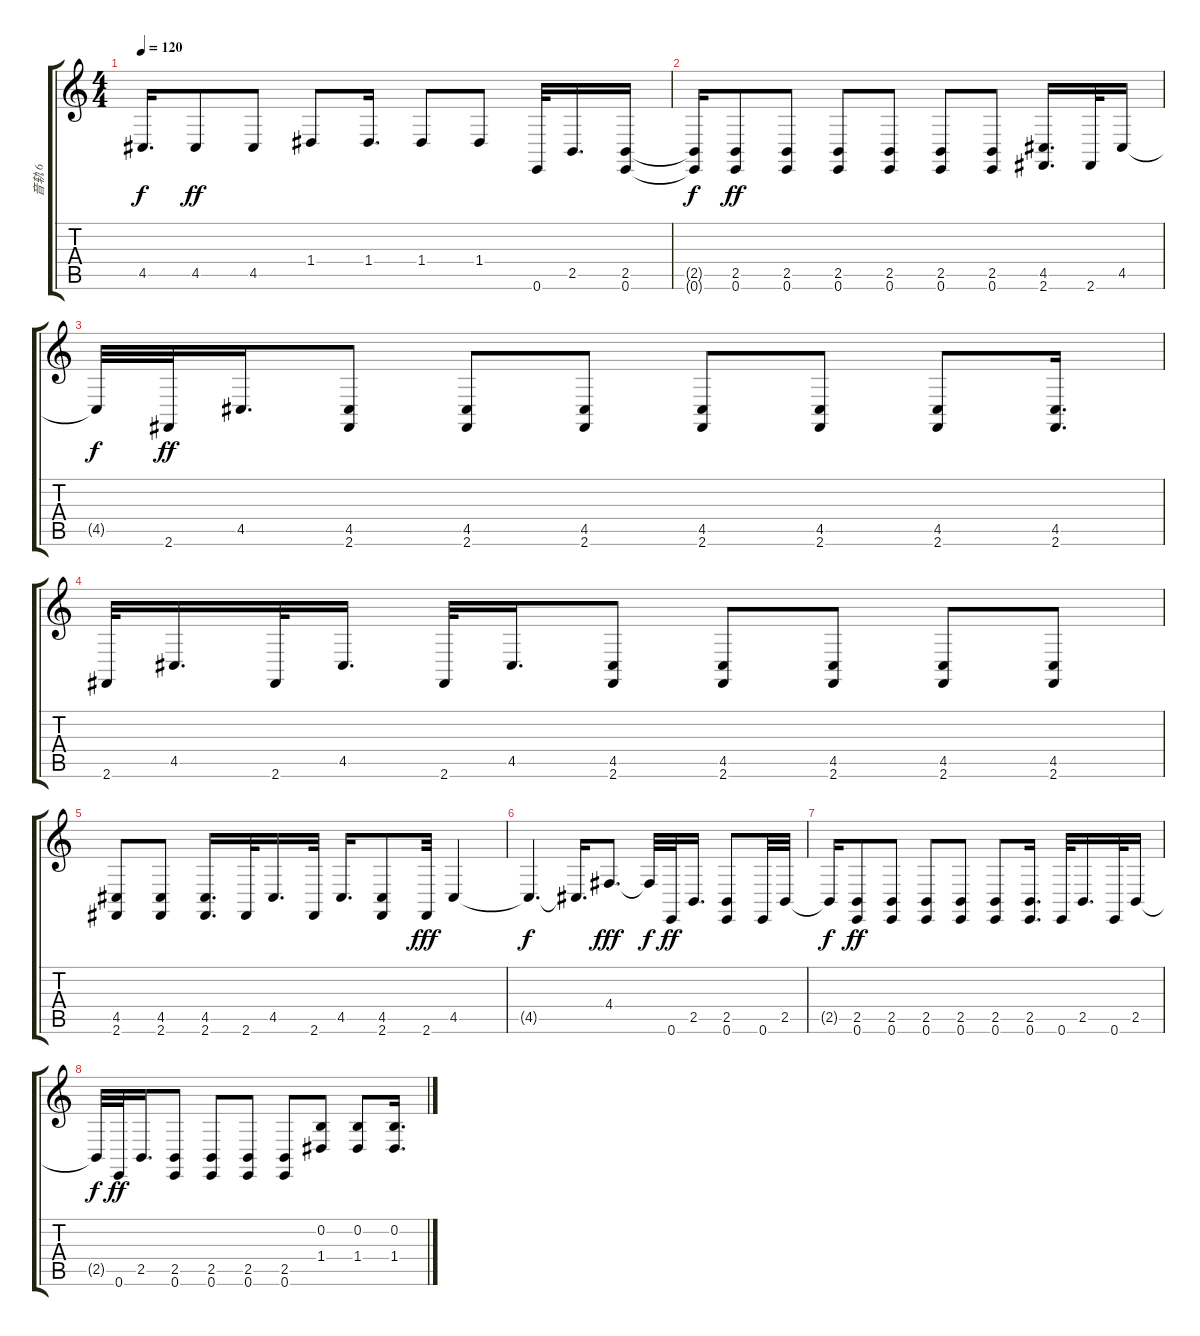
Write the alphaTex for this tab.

\track ("音轨 6" "音轨 6") {instrument fx5brightness}
\staff {score tabs}
\tuning (E4 B3 G3 D3 A2 E2) {hide}
\ts (4 4)
\tempo 120
\clef g2
\ks c
4.5{t}.16{d dy f} 4.5.8{dy ff} 4.5.8 1.4.8 1.4.16{d} 1.4.8 1.4.8 0.6.32 2.5.16{d} (2.5 0.6).16 |
(2.5{t} 0.6{t}).16{dy f} (2.5 0.6).8{dy ff} (2.5 0.6).8 (2.5 0.6).8 (2.5 0.6).8 (2.5 0.6).8 (2.5 0.6).8 (4.5 2.6).16{d} 2.6.32 4.5.16 |
4.5{t}.32{dy f} 2.6.32{dy ff} 4.5.16{d} (4.5 2.6).8 (4.5 2.6).8 (4.5 2.6).8 (4.5 2.6).8 (4.5 2.6).8 (4.5 2.6).8 (4.5 2.6).16{d} |
2.6.32 4.5.16{d} 2.6.32 4.5.16{d} 2.6.32 4.5.16{d} (4.5 2.6).8 (4.5 2.6).8 (4.5 2.6).8 (4.5 2.6).8 (4.5 2.6).8 |
(4.5 2.6).8 (4.5 2.6).8 (4.5 2.6).16{d} 2.6.32 4.5.16{d} 2.6.32 4.5.16{d} (4.5 2.6).8 2.6.32{dy fff} 4.5.4 |
4.5{t}.4{d dy f} 4.5{t}.16{d} 4.4.8{d dy fff} 4.4{t}.32{dy f} 0.6.32{dy ff} 2.5.16{d} (2.5 0.6).8 0.6.32 2.5.32 |
2.5{t}.16{dy f} (2.5 0.6).8{dy ff} (2.5 0.6).8 (2.5 0.6).8 (2.5 0.6).8 (2.5 0.6).8 (2.5 0.6).16{d} 0.6.32 2.5.16{d} 0.6.32 2.5.16 |
2.5{t}.32{dy f} 0.6.32{dy ff} 2.5.16{d} (2.5 0.6).8 (2.5 0.6).8 (2.5 0.6).8 (2.5 0.6).8 (0.2 1.4).8 (0.2 1.4).8 (0.2 1.4).16{d}
